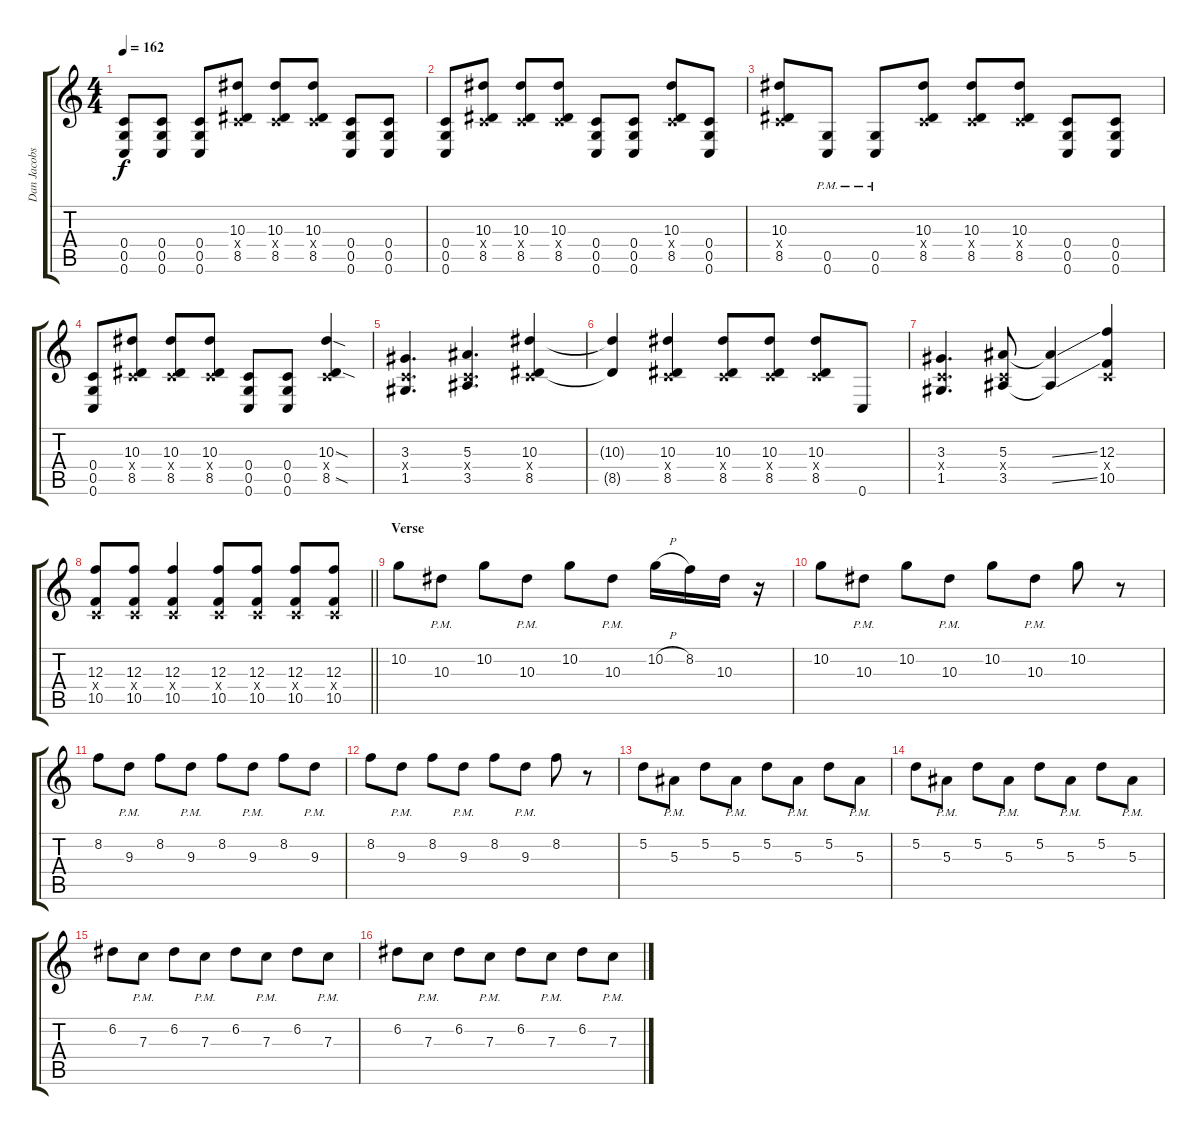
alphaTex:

\track ("Dan Jacobs" "Dan Jacobs") {instrument distortionguitar}
\staff {score tabs}
\tuning (D4 A3 F3 C3 G2 C2) {hide}
\ts (4 4)
\tempo 162
\clef g2
\ks c
(0.4 0.5 0.6).8{dy f} (0.4 0.5 0.6).8 (0.4 0.5 0.6).8 (10.3 0.4{x} 8.5).8 (10.3 0.4{x} 8.5).8 (10.3 0.4{x} 8.5).8 (0.4 0.5 0.6).8 (0.4 0.5 0.6).8 |
(0.4 0.5 0.6).8 (10.3 0.4{x} 8.5).8 (10.3 0.4{x} 8.5).8 (10.3 0.4{x} 8.5).8 (0.4 0.5 0.6).8 (0.4 0.5 0.6).8 (10.3 0.4{x} 8.5).8 (0.4 0.5 0.6).8 |
(10.3 0.4{x} 8.5).8 (0.5{pm} 0.6{pm}).8 (0.5{pm} 0.6{pm}).8 (10.3 0.4{x} 8.5).8 (10.3 0.4{x} 8.5).8 (10.3 0.4{x} 8.5).8 (0.4 0.5 0.6).8 (0.4 0.5 0.6).8 |
(0.4 0.5 0.6).8 (10.3 0.4{x} 8.5).8 (10.3 0.4{x} 8.5).8 (10.3 0.4{x} 8.5).8 (0.4 0.5 0.6).8 (0.4 0.5 0.6).8 (10.3{sod} 0.4{x} 8.5{sod}).4 |
(3.3 0.4{x} 1.5).4{d} (5.3 0.4{x} 3.5).4{d} (10.3 0.4{x} 8.5).4 |
(10.3{t} 8.5{t}).4 (10.3 0.4{x} 8.5).4 (10.3 0.4{x} 8.5).8 (10.3 0.4{x} 8.5).8 (10.3 0.4{x} 8.5).8 0.6.8 |
(3.3 0.4{x} 1.5).4{d} (5.3 0.4{x} 3.5).8 (5.3{ss t} 3.5{ss t}).4 (12.3 0.4{x} 10.5).4 |
\barLineRight lightlight
(12.3 0.4{x} 10.5).8 (12.3 0.4{x} 10.5).8 (12.3 0.4{x} 10.5).4 (12.3 0.4{x} 10.5).8 (12.3 0.4{x} 10.5).8 (12.3 0.4{x} 10.5).8 (12.3 0.4{x} 10.5).8 |
\section ("" "Verse")
10.2.8 10.3{pm}.8 10.2.8 10.3{pm}.8 10.2.8 10.3{pm}.8 10.2{h}.16 8.2.16 10.3.16 r.16 |
10.2.8 10.3{pm}.8 10.2.8 10.3{pm}.8 10.2.8 10.3{pm}.8 10.2.8 r.8 |
8.2.8 9.3{pm}.8 8.2.8 9.3{pm}.8 8.2.8 9.3{pm}.8 8.2.8 9.3{pm}.8 |
8.2.8 9.3{pm}.8 8.2.8 9.3{pm}.8 8.2.8 9.3{pm}.8 8.2.8 r.8 |
5.2.8 5.3{pm}.8 5.2.8 5.3{pm}.8 5.2.8 5.3{pm}.8 5.2.8 5.3{pm}.8 |
5.2.8 5.3{pm}.8 5.2.8 5.3{pm}.8 5.2.8 5.3{pm}.8 5.2.8 5.3{pm}.8 |
6.2.8 7.3{pm}.8 6.2.8 7.3{pm}.8 6.2.8 7.3{pm}.8 6.2.8 7.3{pm}.8 |
6.2.8 7.3{pm}.8 6.2.8 7.3{pm}.8 6.2.8 7.3{pm}.8 6.2.8 7.3{pm}.8
